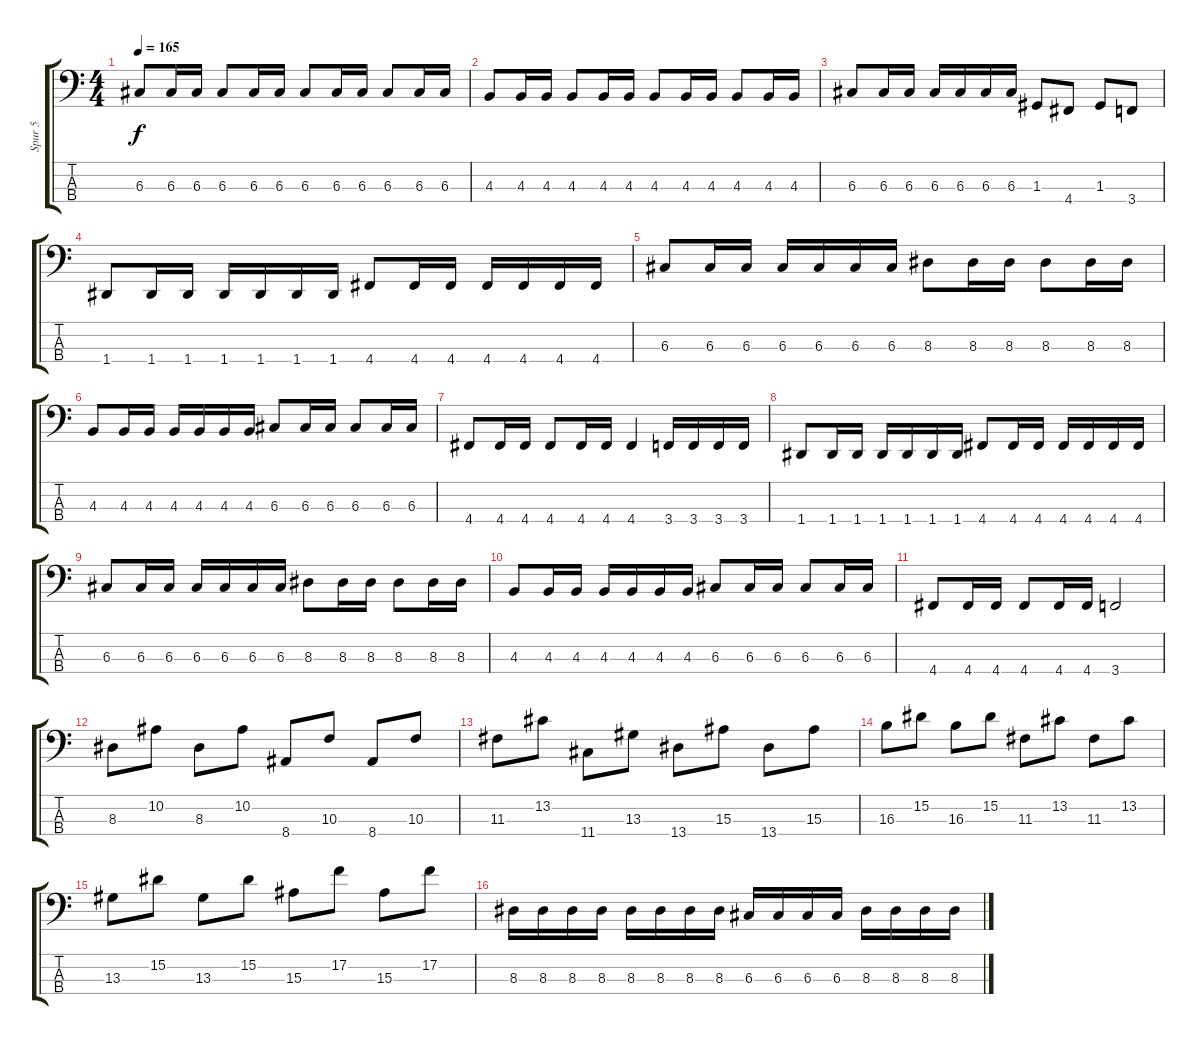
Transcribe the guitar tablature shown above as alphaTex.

\track ("Spur 5" "Spur 5") {instrument electricbasspick}
\staff {score tabs}
\tuning (F2 C2 G1 D1) {hide}
\ts (4 4)
\tempo 165
\clef f4
\ks c
6.3.8{dy f} 6.3.16 6.3.16 6.3.8 6.3.16 6.3.16 6.3.8 6.3.16 6.3.16 6.3.8 6.3.16 6.3.16 |
4.3.8 4.3.16 4.3.16 4.3.8 4.3.16 4.3.16 4.3.8 4.3.16 4.3.16 4.3.8 4.3.16 4.3.16 |
6.3.8 6.3.16 6.3.16 6.3.16 6.3.16 6.3.16 6.3.16 1.3.8 4.4.8 1.3.8 3.4.8 |
1.4.8 1.4.16 1.4.16 1.4.16 1.4.16 1.4.16 1.4.16 4.4.8 4.4.16 4.4.16 4.4.16 4.4.16 4.4.16 4.4.16 |
6.3.8 6.3.16 6.3.16 6.3.16 6.3.16 6.3.16 6.3.16 8.3.8 8.3.16 8.3.16 8.3.8 8.3.16 8.3.16 |
4.3.8 4.3.16 4.3.16 4.3.16 4.3.16 4.3.16 4.3.16 6.3.8 6.3.16 6.3.16 6.3.8 6.3.16 6.3.16 |
4.4.8 4.4.16 4.4.16 4.4.8 4.4.16 4.4.16 4.4.4 3.4.16 3.4.16 3.4.16 3.4.16 |
1.4.8 1.4.16 1.4.16 1.4.16 1.4.16 1.4.16 1.4.16 4.4.8 4.4.16 4.4.16 4.4.16 4.4.16 4.4.16 4.4.16 |
6.3.8 6.3.16 6.3.16 6.3.16 6.3.16 6.3.16 6.3.16 8.3.8 8.3.16 8.3.16 8.3.8 8.3.16 8.3.16 |
4.3.8 4.3.16 4.3.16 4.3.16 4.3.16 4.3.16 4.3.16 6.3.8 6.3.16 6.3.16 6.3.8 6.3.16 6.3.16 |
4.4.8 4.4.16 4.4.16 4.4.8 4.4.16 4.4.16 3.4.2 |
8.3.8 10.2.8 8.3.8 10.2.8 8.4.8 10.3.8 8.4.8 10.3.8 |
11.3.8 13.2.8 11.4.8 13.3.8 13.4.8 15.3.8 13.4.8 15.3.8 |
16.3.8 15.2.8 16.3.8 15.2.8 11.3.8 13.2.8 11.3.8 13.2.8 |
13.3.8 15.2.8 13.3.8 15.2.8 15.3.8 17.2.8 15.3.8 17.2.8 |
8.3.16 8.3.16 8.3.16 8.3.16 8.3.16 8.3.16 8.3.16 8.3.16 6.3.16 6.3.16 6.3.16 6.3.16 8.3.16 8.3.16 8.3.16 8.3.16
